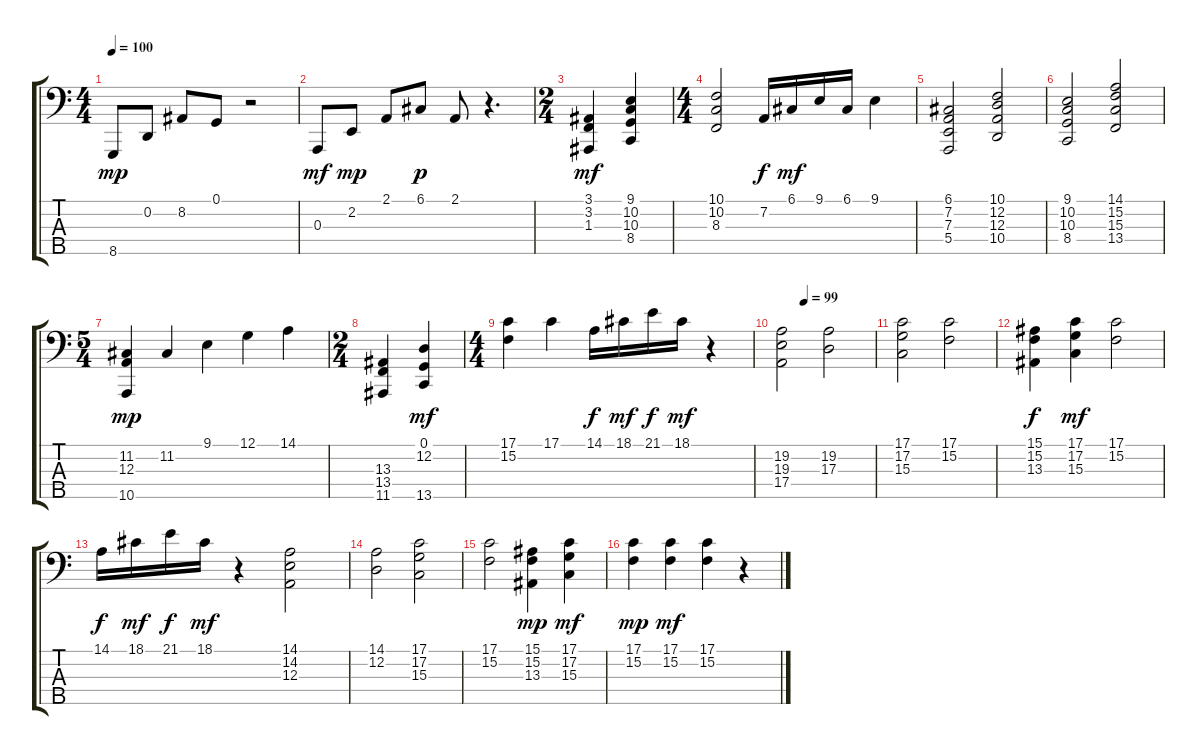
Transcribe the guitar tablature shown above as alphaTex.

\track "" {instrument acousticgrandpiano}
\staff {score tabs}
\tuning (G2 D2 A1 E1 B0) {hide}
\ts (4 4)
\tempo 100
\clef f4
\ks c
8.5.8{dy mp} 0.2.8 8.2.8 0.1.8 r.2 |
0.3.8{dy mf} 2.2.8{dy mp} 2.1.8 6.1.8{dy p} 2.1.8 r.4{d} |
\ts (2 4)
(3.1 3.2 1.3).4{dy mf} (9.1 10.2 10.3 8.4).4 |
\ts (4 4)
(10.1 10.2 8.3).2 7.2.16{dy f} 6.1.16{dy mf} 9.1.16 6.1.16 9.1.4 |
(6.1 7.2 7.3 5.4).2 (10.1 12.2 12.3 10.4).2 |
(9.1 10.2 10.3 8.4).2 (14.1 15.2 15.3 13.4).2 |
\ts (5 4)
(11.2 12.3 10.5).4{dy mp} 11.2.4 9.1.4 12.1.4 14.1.4 |
\ts (2 4)
(13.3 13.4 11.5).4 (0.1 12.2 13.5).4{dy mf} |
\ts (4 4)
(17.1 15.2).4 17.1.4 14.1.16{dy f} 18.1.16{dy mf} 21.1.16{dy f} 18.1.16{dy mf} r.4 |
\tempo (99 0.25)
(19.2 19.3 17.4).2 (19.2 17.3).2 |
(17.1 17.2 15.3).2 (17.1 15.2).2 |
(15.1 15.2 13.3).4{dy f} (17.1 17.2 15.3).4{dy mf} (17.1 15.2).2 |
14.1.16{dy f} 18.1.16{dy mf} 21.1.16{dy f} 18.1.16{dy mf} r.4 (14.1 14.2 12.3).2 |
(14.1 12.2).2 (17.1 17.2 15.3).2 |
(17.1 15.2).2 (15.1 15.2 13.3).4{dy mp} (17.1 17.2 15.3).4{dy mf} |
(17.1 15.2).4{dy mp} (17.1 15.2).4{dy mf} (17.1 15.2).4 r.4
